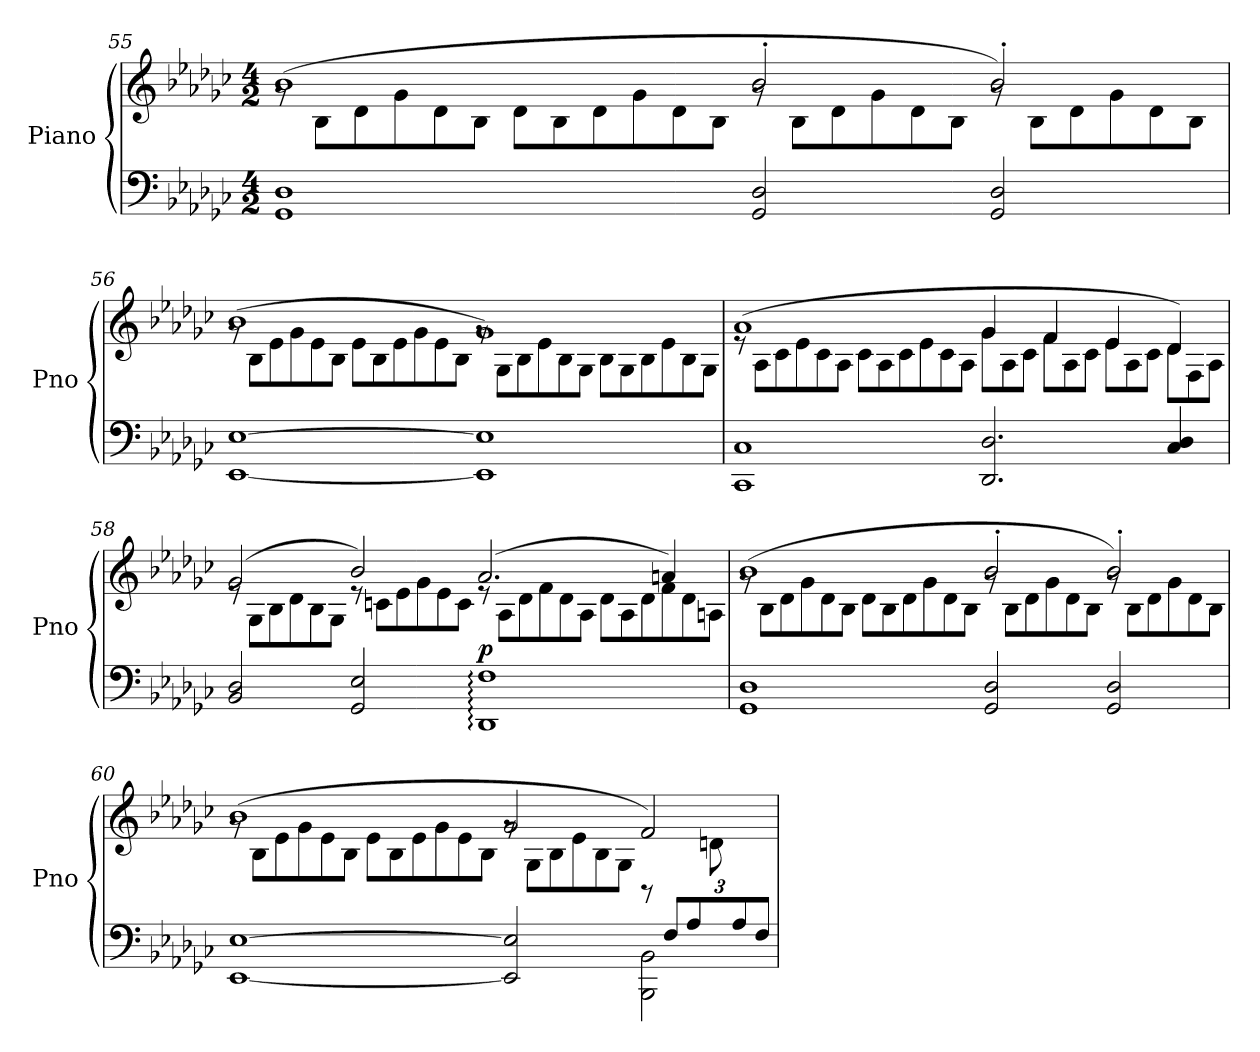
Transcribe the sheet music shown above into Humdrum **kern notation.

**kern	**kern	**dynam
*part1	*part1	*part1
*staff2	*staff1	*staff1/2
*I"Piano	*	*
*I'Pno	*	*
!!LO:LB:g=z
*clefF4	*clefG2	*
*k[b-e-a-d-g-c-]	*k[b-e-a-d-g-c-]	*
*M4/2	*M4/2	*
=55	=55	=55
*	*^	*
*	*	*Xtuplet	*
1GG- 1D-	(1b-	12rg	.
.	.	12B-\L	.
.	.	12d-\	.
.	.	12g-\	.
.	.	12d-\	.
.	.	12B-\J	.
.	.	12d-\L	.
.	.	12B-\	.
.	.	12d-\	.
.	.	12g-\	.
.	.	12d-\	.
.	.	12B-\J	.
2GG-/ 2D-/	2b-'/	12rg	.
.	.	12B-\L	.
.	.	12d-\	.
.	.	12g-\	.
.	.	12d-\	.
.	.	12B-\J	.
2GG-/ 2D-/	2b-'/)	12rg	.
.	.	12B-\L	.
.	.	12d-\	.
.	.	12g-\	.
.	.	12d-\	.
.	.	12B-\J	.
=56	=56	=56	=56
[1EE- [1E-	(1b-	12rg	.
.	.	12B-\L	.
.	.	12e-\	.
.	.	12g-\	.
.	.	12e-\	.
.	.	12B-\J	.
.	.	12e-\L	.
.	.	12B-\	.
.	.	12e-\	.
.	.	12g-\	.
.	.	12e-\	.
.	.	12B-\J	.
1EE-] 1E-]	1g-)	12rg	.
.	.	12G-\L	.
.	.	12B-\	.
.	.	12e-\	.
.	.	12B-\	.
.	.	12G-\J	.
.	.	12B-\L	.
.	.	12G-\	.
.	.	12B-\	.
.	.	12e-\	.
.	.	12B-\	.
.	.	12G-\J	.
!!LO:LB:g=z	!!
=57	=57	=57	=57
1CC- 1C-	(1a-	12re	.
.	.	12A-\L	.
.	.	12c-\	.
.	.	12e-\	.
.	.	12c-\	.
.	.	12A-\J	.
!	!	!	!LO:DY:b
.	.	12c-\L	other-dynamics
.	.	12A-\	.
.	.	12c-\	.
.	.	12e-\	.
.	.	12c-\	.
.	.	12A-\J	.
2.DD-/ 2.D-/	4g-/	12g-\L	.
.	.	12A-\	.
.	.	12c-\J	.
.	4f/	12f\L	.
.	.	12A-\	.
.	.	12c-\J	.
.	4e-/	12e-\L	.
.	.	12A-\	.
.	.	12c-\J	.
4C-/ 4D-/	4d-/)	12d-\L	.
.	.	12F\	.
.	.	12A-\J	.
=58	=58	=58	=58
2BB-/ 2D-/	(2g-/	12re	.
.	.	12G-\L	.
.	.	12B-\	.
.	.	12d-\	.
.	.	12B-\	.
.	.	12G-\J	.
2GG-/ 2E-/	2b-/)	12re	.
.	.	12cn\L	.
.	.	12e-\	.
.	.	12g-\	.
.	.	12e-\	.
.	.	12c\J	.
!	!	!	!LO:DY:b
1DD-: 1F:	(2.a-/	12re	p
.	.	12A-\L	.
.	.	12d-\	.
.	.	12f\	.
.	.	12d-\	.
.	.	12A-\J	.
.	.	12d-\L	.
.	.	12A-\	.
.	.	12d-\	.
.	4an/)	12f\	.
.	.	12d-\	.
.	.	12An\J	.
!!LO:LB:g=z	!!
=59	=59	=59	=59
1GG- 1D-	(1b-	12rg	.
.	.	12B-\L	.
.	.	12d-\	.
.	.	12g-\	.
.	.	12d-\	.
.	.	12B-\J	.
.	.	12d-\L	.
.	.	12B-\	.
.	.	12d-\	.
.	.	12g-\	.
.	.	12d-\	.
.	.	12B-\J	.
2GG-/ 2D-/	2b-'/	12rg	.
.	.	12B-\L	.
.	.	12d-\	.
.	.	12g-\	.
.	.	12d-\	.
.	.	12B-\J	.
2GG-/ 2D-/	2b-'/)	12rg	.
.	.	12B-\L	.
.	.	12d-\	.
.	.	12g-\	.
.	.	12d-\	.
.	.	12B-\J	.
=60	=60	=60	=60
*^	*	*	*
12%19ryy	[1EE- [1E-	(1b-	12rg	.
.	.	.	12B-\L	.
.	.	.	12e-\	.
.	.	.	12g-\	.
.	.	.	12e-\	.
.	.	.	12B-\J	.
.	.	.	12e-\L	.
.	.	.	12B-\	.
.	.	.	12e-\	.
.	.	.	12g-\	.
.	.	.	12e-\	.
.	.	.	12B-\J	.
.	2EE-/] 2E-/]	2g-/	12rg	.
.	.	.	12G-\L	.
.	.	.	12B-\	.
.	.	.	12e-\	.
.	.	.	12B-\	.
.	.	.	12G-\J	.
.	2BBB-\ 2BB-\	2f/)	12rBB	.
12F/L	.	.	6ryy	.
12A-/	.	.	.	.
12ryy	.	.	12dn\	.
12A-/	.	.	6ryy	.
12F/J	.	.	.	.
*v	*v	*	*	*
*	*v	*v	*
=	=	=
*-	*-	*-
